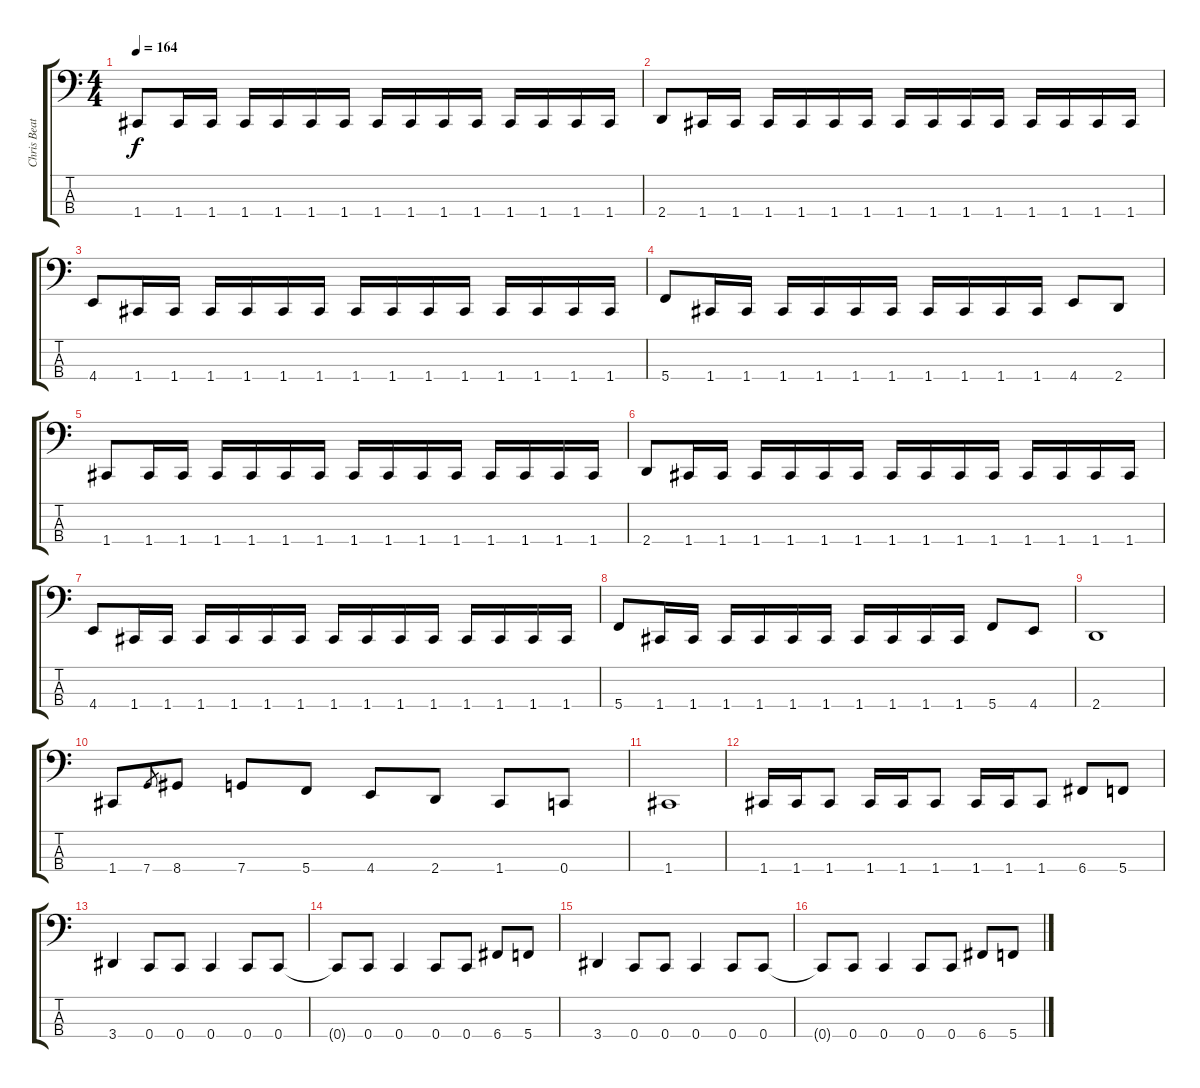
\track ("Chris Beattie (Bass)" "Chris Beat") {instrument electricbasspick}
\staff {score tabs}
\tuning (F2 C2 G1 C1) {hide}
\ts (4 4)
\tempo 164
\clef f4
\ks c
1.4.8{dy f} 1.4.16 1.4.16 1.4.16 1.4.16 1.4.16 1.4.16 1.4.16 1.4.16 1.4.16 1.4.16 1.4.16 1.4.16 1.4.16 1.4.16 |
2.4.8 1.4.16 1.4.16 1.4.16 1.4.16 1.4.16 1.4.16 1.4.16 1.4.16 1.4.16 1.4.16 1.4.16 1.4.16 1.4.16 1.4.16 |
4.4.8 1.4.16 1.4.16 1.4.16 1.4.16 1.4.16 1.4.16 1.4.16 1.4.16 1.4.16 1.4.16 1.4.16 1.4.16 1.4.16 1.4.16 |
5.4.8 1.4.16 1.4.16 1.4.16 1.4.16 1.4.16 1.4.16 1.4.16 1.4.16 1.4.16 1.4.16 4.4.8 2.4.8 |
1.4.8 1.4.16 1.4.16 1.4.16 1.4.16 1.4.16 1.4.16 1.4.16 1.4.16 1.4.16 1.4.16 1.4.16 1.4.16 1.4.16 1.4.16 |
2.4.8 1.4.16 1.4.16 1.4.16 1.4.16 1.4.16 1.4.16 1.4.16 1.4.16 1.4.16 1.4.16 1.4.16 1.4.16 1.4.16 1.4.16 |
4.4.8 1.4.16 1.4.16 1.4.16 1.4.16 1.4.16 1.4.16 1.4.16 1.4.16 1.4.16 1.4.16 1.4.16 1.4.16 1.4.16 1.4.16 |
5.4.8 1.4.16 1.4.16 1.4.16 1.4.16 1.4.16 1.4.16 1.4.16 1.4.16 1.4.16 1.4.16 5.4.8 4.4.8 |
2.4.1 |
1.4.8 7.4.8{gr} 8.4.8 7.4.8 5.4.8 4.4.8 2.4.8 1.4.8 0.4.8 |
1.4.1 |
1.4.16 1.4.16 1.4.8 1.4.16 1.4.16 1.4.8 1.4.16 1.4.16 1.4.8 6.4.8 5.4.8 |
3.4.4 0.4.8 0.4.8 0.4.4 0.4.8 0.4.8 |
0.4{t}.8 0.4.8 0.4.4 0.4.8 0.4.8 6.4.8 5.4.8 |
3.4.4 0.4.8 0.4.8 0.4.4 0.4.8 0.4.8 |
0.4{t}.8 0.4.8 0.4.4 0.4.8 0.4.8 6.4.8 5.4.8
